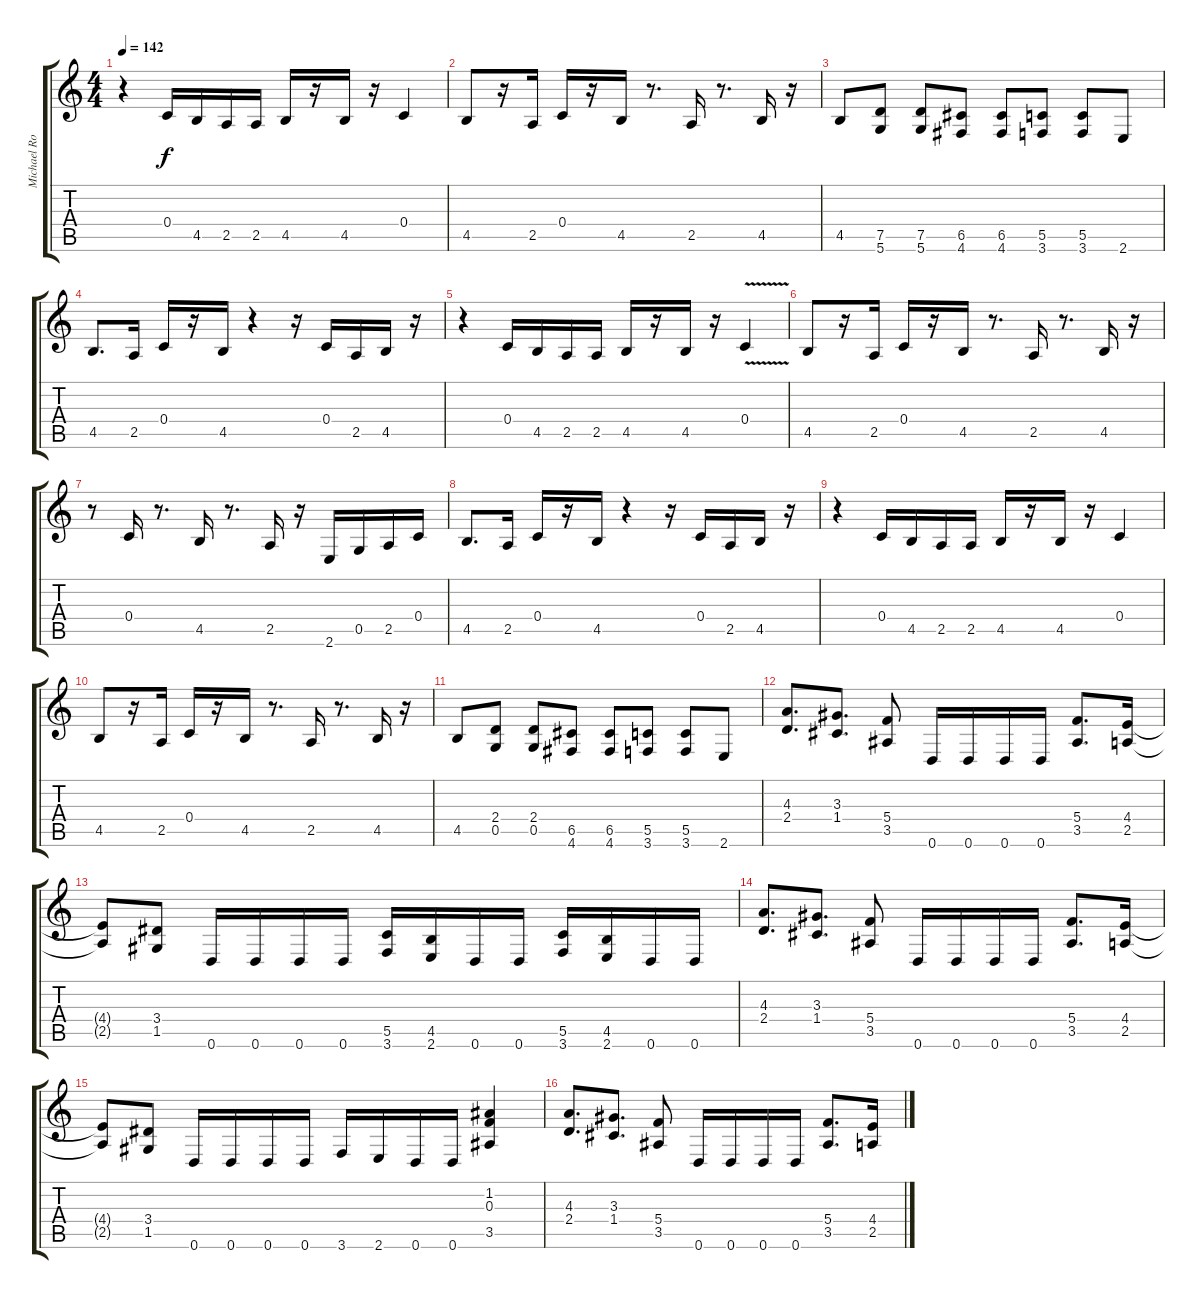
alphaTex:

\track ("Michael Romeo (Guitar)" "Michael Ro") {solo instrument overdrivenguitar}
\staff {score tabs}
\tuning (D4 A3 F3 C3 G2 D2) {hide}
\ts (4 4)
\tempo 142
\clef g2
\ks c
r.4{dy f} 0.4.16 4.5.16 2.5.16 2.5.16 4.5.16 r.16 4.5.16 r.16 0.4.4 |
4.5.8 r.16 2.5.16 0.4.16 r.16 4.5.16 r.8{d} 2.5.16 r.8{d} 4.5.16 r.16 |
4.5.8 (7.5 5.6).8 (7.5 5.6).8 (6.5 4.6).8 (6.5 4.6).8 (5.5 3.6).8 (5.5 3.6).8 2.6.8 |
4.5.8{d} 2.5.16 0.4.16 r.16 4.5.16 r.4 r.16 0.4.16 2.5.16 4.5.16 r.16 |
r.4 0.4.16 4.5.16 2.5.16 2.5.16 4.5.16 r.16 4.5.16 r.16 0.4{v}.4 |
4.5.8 r.16 2.5.16 0.4.16 r.16 4.5.16 r.8{d} 2.5.16 r.8{d} 4.5.16 r.16 |
r.8 0.4.16 r.8{d} 4.5.16 r.8{d} 2.5.16 r.16 2.6.16 0.5.16 2.5.16 0.4.16 |
4.5.8{d} 2.5.16 0.4.16 r.16 4.5.16 r.4 r.16 0.4.16 2.5.16 4.5.16 r.16 |
r.4 0.4.16 4.5.16 2.5.16 2.5.16 4.5.16 r.16 4.5.16 r.16 0.4.4 |
4.5.8 r.16 2.5.16 0.4.16 r.16 4.5.16 r.8{d} 2.5.16 r.8{d} 4.5.16 r.16 |
4.5.8 (2.4 0.5).8 (2.4 0.5).8 (6.5 4.6).8 (6.5 4.6).8 (5.5 3.6).8 (5.5 3.6).8 2.6.8 |
(4.3 2.4).8{d volume 16 balance 8} (3.3 1.4).8{d} (5.4 3.5).8 0.6.16 0.6.16 0.6.16 0.6.16 (5.4 3.5).8{d} (4.4 2.5).16 |
(4.4{t} 2.5{t}).8 (3.4 1.5).8 0.6.16 0.6.16 0.6.16 0.6.16 (5.5 3.6).16 (4.5 2.6).16 0.6.16 0.6.16 (5.5 3.6).16 (4.5 2.6).16 0.6.16 0.6.16 |
(4.3 2.4).8{d} (3.3 1.4).8{d} (5.4 3.5).8 0.6.16 0.6.16 0.6.16 0.6.16 (5.4 3.5).8{d} (4.4 2.5).16 |
(4.4{t} 2.5{t}).8 (3.4 1.5).8 0.6.16 0.6.16 0.6.16 0.6.16 3.6.16 2.6.16 0.6.16 0.6.16 (1.2 0.3 3.5).4 |
(4.3 2.4).8{d} (3.3 1.4).8{d} (5.4 3.5).8 0.6.16 0.6.16 0.6.16 0.6.16 (5.4 3.5).8{d} (4.4 2.5).16
